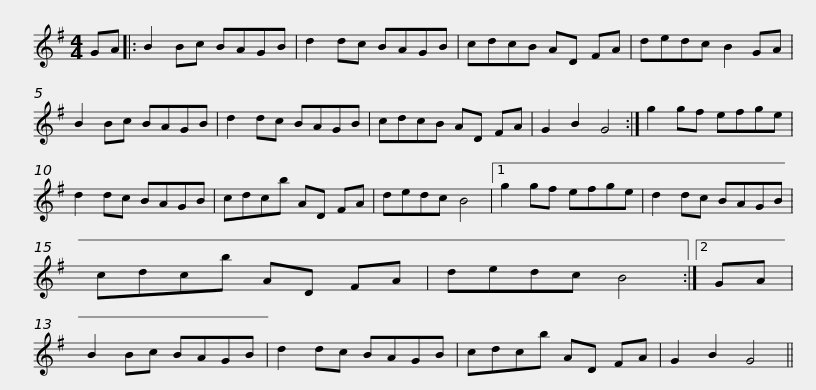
X:1
L:1/8
M:4/4
I:linebreak $
K:G
V:1 treble
V:1
 GA |: B2 Bc BAGB | d2 dc BAGB | cdcB AD FA | dedc B2 GA | %5
 B2 Bc BAGB |$ d2 dc BAGB | cdcB AD FA | G2 B2 G4 :| g2 gf efge | %10
 d2 dc BAGB | cdcb AD FA |$ dedc B4 |1 g2 gf efge | d2 dc BAGB | %15
 cdcb AD FA | dedc B4 :|2 GA | B2 Bc BAGB |$ d2 dc BAGB | %20
 cdcb AD FA | G2 B2 G4 || %22
